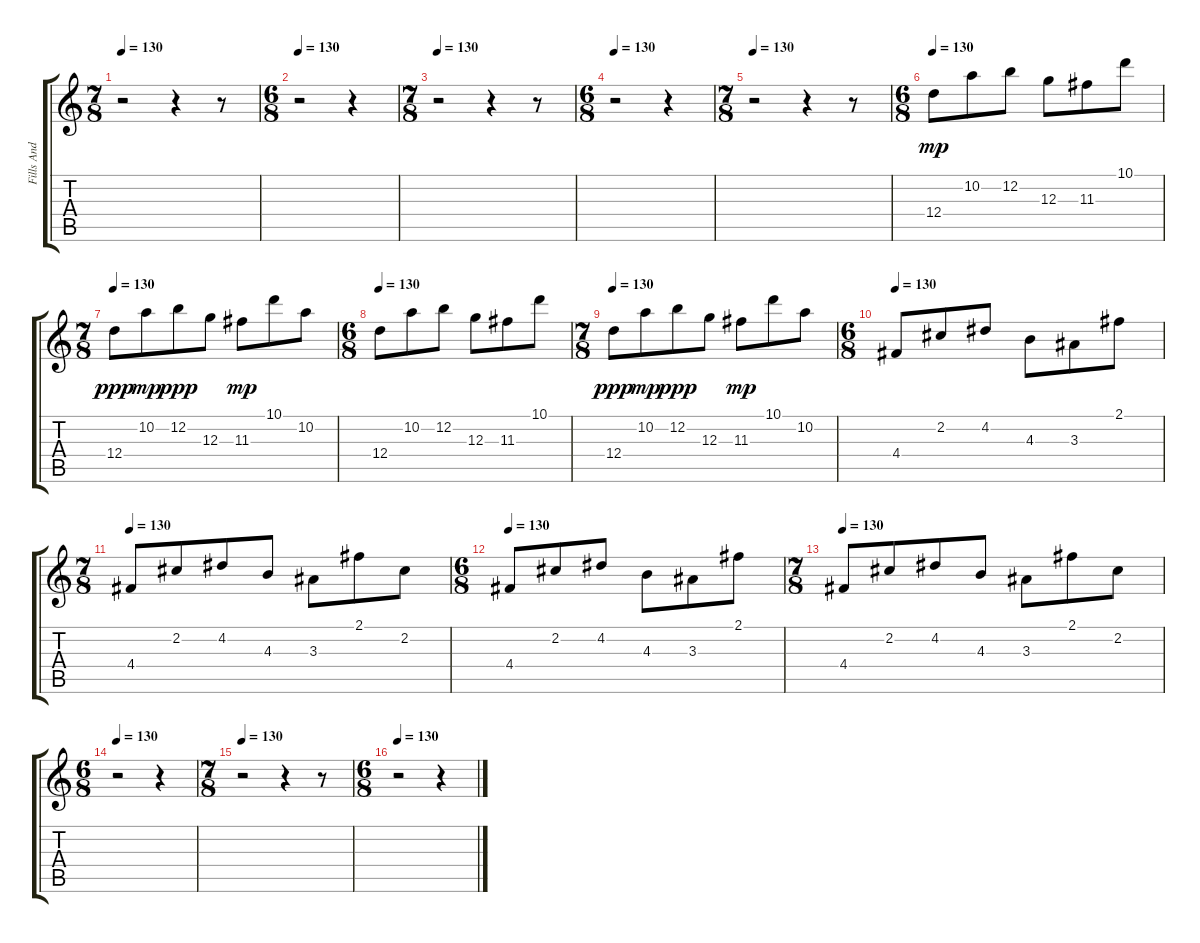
\track ("Fills And Harmony" "Fills And ") {instrument overdrivenguitar}
\staff {score tabs}
\tuning (E4 B3 G3 D3 A2 E2) {hide}
\ts (7 8)
\tempo 130
\clef g2
\ks c
r.2{dy mf} r.4 r.8 |
\ts (6 8)
\tempo 130
r.2 r.4 |
\ts (7 8)
\tempo 130
r.2 r.4 r.8 |
\ts (6 8)
\tempo 130
r.2 r.4 |
\ts (7 8)
\tempo 130
r.2 r.4 r.8 |
\ts (6 8)
\tempo 130
12.4.8{dy mp} 10.2.8 12.2.8 12.3.8 11.3.8 10.1.8 |
\ts (7 8)
\tempo 130
12.4.8{dy ppp} 10.2.8{dy mp} 12.2.8{dy ppp} 12.3.8 11.3.8{dy mp} 10.1.8 10.2.8 |
\ts (6 8)
\tempo 130
12.4.8 10.2.8 12.2.8 12.3.8 11.3.8 10.1.8 |
\ts (7 8)
\tempo 130
12.4.8{dy ppp} 10.2.8{dy mp} 12.2.8{dy ppp} 12.3.8 11.3.8{dy mp} 10.1.8 10.2.8 |
\ts (6 8)
\tempo 130
4.4.8 2.2.8 4.2.8 4.3.8 3.3.8 2.1.8 |
\ts (7 8)
\tempo 130
4.4.8 2.2.8 4.2.8 4.3.8 3.3.8 2.1.8 2.2.8 |
\ts (6 8)
\tempo 130
4.4.8 2.2.8 4.2.8 4.3.8 3.3.8 2.1.8 |
\ts (7 8)
\tempo 130
4.4.8 2.2.8 4.2.8 4.3.8 3.3.8 2.1.8 2.2.8 |
\ts (6 8)
\tempo 130
r.2 r.4 |
\ts (7 8)
\tempo 130
r.2 r.4 r.8 |
\ts (6 8)
\tempo 130
r.2 r.4
